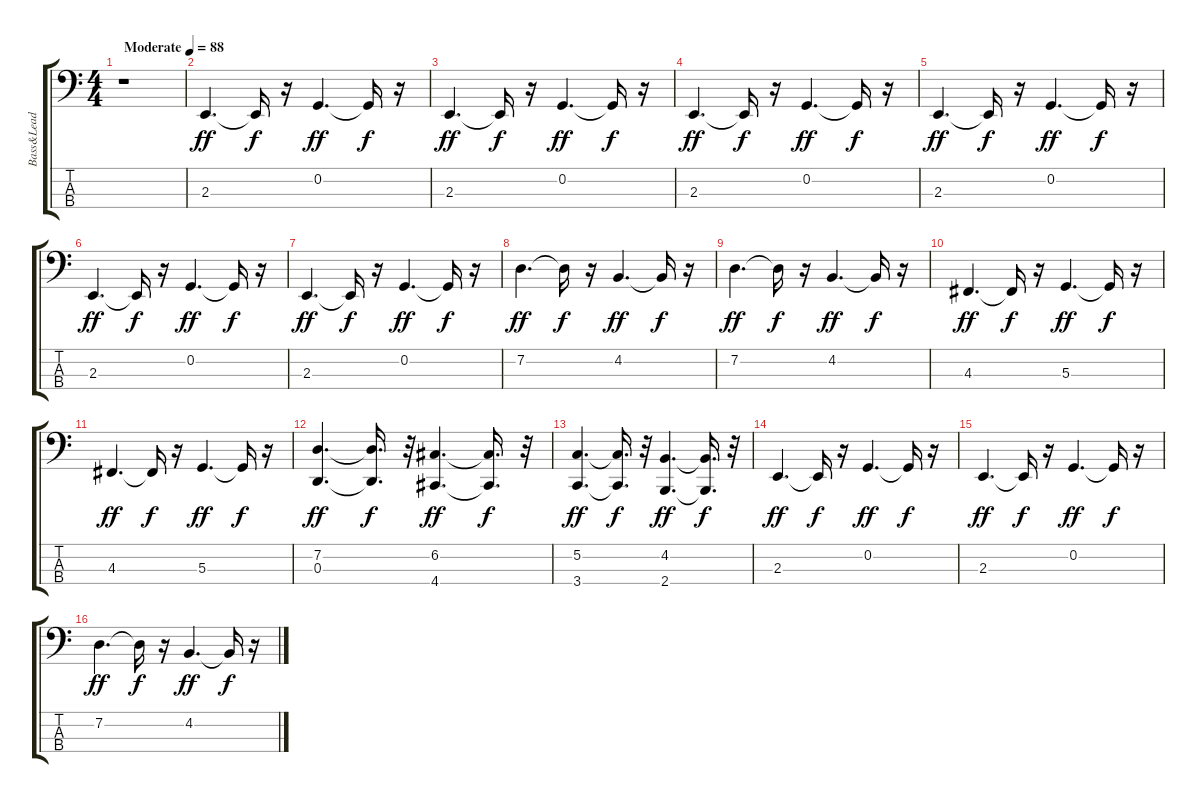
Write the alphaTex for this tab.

\track ("Bass&Lead" "Bass&Lead") {instrument lead8bassandlead}
\staff {score tabs}
\tuning (C-1 G2 D2 A1) {hide}
\ts (4 4)
\tempo (88 "Moderate")
\clef f4
\ks c
r.1{dy ff instrument lead8bassandlead} |
2.3.4{d} 2.3{t}.16{dy f} r.16 0.2.4{d dy ff} 0.2{t}.16{dy f} r.16 |
2.3.4{d dy ff} 2.3{t}.16{dy f} r.16 0.2.4{d dy ff} 0.2{t}.16{dy f} r.16 |
2.3.4{d dy ff} 2.3{t}.16{dy f} r.16 0.2.4{d dy ff} 0.2{t}.16{dy f} r.16 |
2.3.4{d dy ff} 2.3{t}.16{dy f} r.16 0.2.4{d dy ff} 0.2{t}.16{dy f} r.16 |
2.3.4{d dy ff} 2.3{t}.16{dy f} r.16 0.2.4{d dy ff} 0.2{t}.16{dy f} r.16 |
2.3.4{d dy ff} 2.3{t}.16{dy f} r.16 0.2.4{d dy ff} 0.2{t}.16{dy f} r.16 |
7.2.4{d dy ff} 7.2{t}.16{dy f} r.16 4.2.4{d dy ff} 4.2{t}.16{dy f} r.16 |
7.2.4{d dy ff} 7.2{t}.16{dy f} r.16 4.2.4{d dy ff} 4.2{t}.16{dy f} r.16 |
4.3.4{d dy ff} 4.3{t}.16{dy f} r.16 5.3.4{d dy ff} 5.3{t}.16{dy f} r.16 |
4.3.4{d dy ff} 4.3{t}.16{dy f} r.16 5.3.4{d dy ff} 5.3{t}.16{dy f} r.16 |
(7.2 0.3).4{d dy ff} (7.2{t} 0.3{t}).16{d dy f} r.32 (6.2 4.4).4{d dy ff} (6.2{t} 4.4{t}).16{d dy f} r.32 |
(5.2 3.4).4{d dy ff} (5.2{t} 3.4{t}).16{d dy f} r.32 (4.2 2.4).4{d dy ff} (4.2{t} 2.4{t}).16{d dy f} r.32 |
2.3.4{d dy ff} 2.3{t}.16{dy f} r.16 0.2.4{d dy ff} 0.2{t}.16{dy f} r.16 |
2.3.4{d dy ff} 2.3{t}.16{dy f} r.16 0.2.4{d dy ff} 0.2{t}.16{dy f} r.16 |
7.2.4{d dy ff} 7.2{t}.16{dy f} r.16 4.2.4{d dy ff} 4.2{t}.16{dy f} r.16
